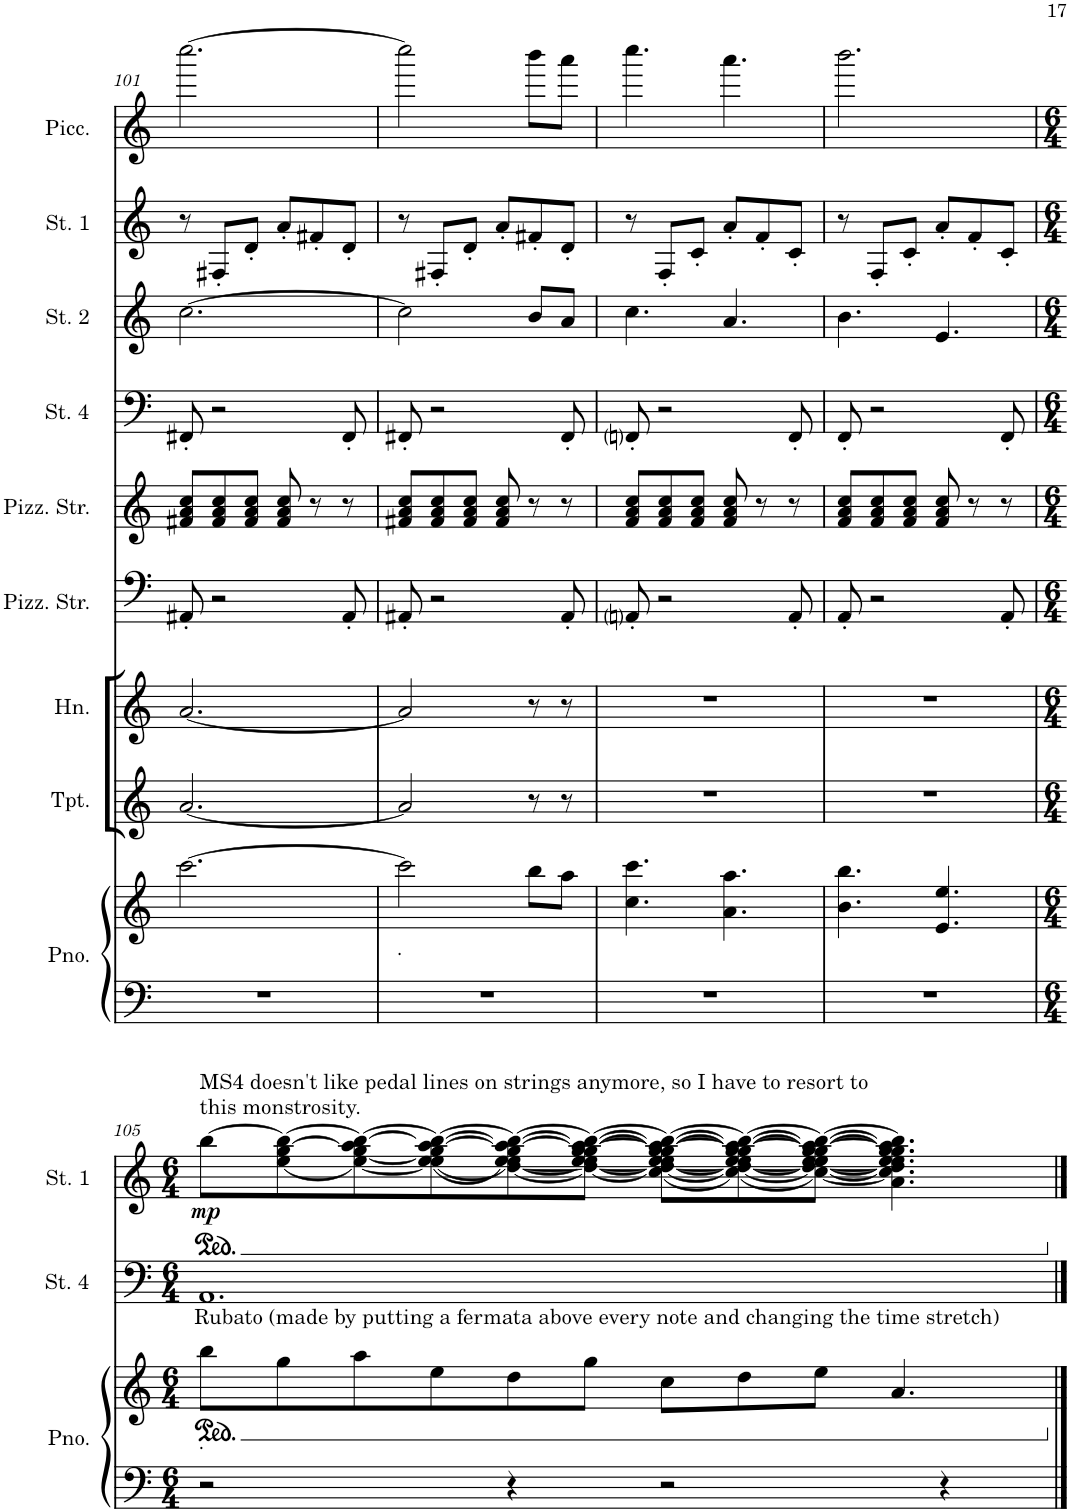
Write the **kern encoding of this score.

**kern	**kern	**kern	**kern	**kern	**kern	**kern	**kern	**dynam	**kern
*part9	*part8	*part7	*part6	*part5	*part4	*part3	*part2	*part2	*part1
*staff9	*staff8	*staff7	*staff6	*staff5	*staff4	*staff3	*staff2	*staff2	*staff1
*I"Piano	*I"Trumpet	*I"Horn	*I"Pizzicato Strings	*I"Pizzicato Strings	*I"Strings 4	*I"Strings 2	*I"Strings 1	*	*I"Piccolo
*I'Pno.	*I'Tpt.	*I'Hn.	*I'Pizz. Str.	*I'Pizz. Str.	*I'St. 4	*I'St. 2	*I'St. 1	*	*I'Picc.
!!LO:PB:g=z
*clefG2	*clefG2	*clefG2	*clefF5	*clefG2	*clefF4	*clefG2	*clefG2	*	*clefG2
*	*Trd1c2	*Trd7c12	*	*	*	*	*	*	*Trd-7c-12
*k[]	*k[]	*k[]	*k[]	*k[]	*k[]	*k[]	*k[]	*	*k[]
*M6/8	*M6/8	*M6/8	*M6/8	*M6/8	*M6/8	*M6/8	*M6/8	*	*M6/8
=101	=101	=101	=101	=101	=101	=101	=101	=101	=101
[2.ccc\	[2.a/	[2.a/	8FF#X'/	8f#X/ 8a/ 8cc/L	8FF#X'/	[2.cc\	8r	.	[2.cccc\
.	.	.	2r	8f#/ 8a/ 8cc/	2r	.	8F#X'/L	.	.
.	.	.	.	8f#/ 8a/ 8cc/J	.	.	8d'/J	.	.
.	.	.	.	8f#/ 8a/ 8cc/	.	.	8a'/L	.	.
.	.	.	.	8r	.	.	8f#X'/	.	.
.	.	.	8FF#'/	8r	8FF#'/	.	8d'/J	.	.
=102	=102	=102	=102	=102	=102	=102	=102	=102	=102
2ccc\]	2a/]	2a/]	8FF#X'/	8f#X/ 8a/ 8cc/L	8FF#X'/	2cc\]	8r	.	2cccc\]
.	.	.	2r	8f#/ 8a/ 8cc/	2r	.	8F#X'/L	.	.
.	.	.	.	8f#/ 8a/ 8cc/J	.	.	8d'/J	.	.
.	.	.	.	8f#/ 8a/ 8cc/	.	.	8a'/L	.	.
8bb\L	8r	8r	.	8r	.	8b/L	8f#X'/	.	8bbb\L
8aa\J	8r	8r	8FF#'/	8r	8FF#'/	8a/J	8d'/J	.	8aaa\J
=103	=103	=103	=103	=103	=103	=103	=103	=103	=103
4.cc\ 4.ccc\	2.r	2.r	8FFni'/	8f/ 8a/ 8cc/L	8FFni'/	4.cc\	8r	.	4.cccc\
.	.	.	2r	8f/ 8a/ 8cc/	2r	.	8F'/L	.	.
.	.	.	.	8f/ 8a/ 8cc/J	.	.	8c'/J	.	.
4.a\ 4.aa\	.	.	.	8f/ 8a/ 8cc/	.	4.a/	8a'/L	.	4.aaa\
.	.	.	.	8r	.	.	8f'/	.	.
.	.	.	8FF'/	8r	8FF'/	.	8c'/J	.	.
=104	=104	=104	=104	=104	=104	=104	=104	=104	=104
4.b\ 4.bb\	2.r	2.r	8FF'/	8f/ 8a/ 8cc/L	8FF'/	4.b\	8r	.	2.bbb\
.	.	.	2r	8f/ 8a/ 8cc/	2r	.	8F'/L	.	.
.	.	.	.	8f/ 8a/ 8cc/J	.	.	8c'/J	.	.
4.e/ 4.ee/	.	.	.	8f/ 8a/ 8cc/	.	4.e/	8a'/L	.	.
.	.	.	.	8r	.	.	8f'/	.	.
.	.	.	8FF'/	8r	8FF'/	.	8c'/J	.	.
!!LO:LB:g=z
=105	=105	=105	=105	=105	=105	=105	=105	=105	=105
*M6/4	*M6/4	*M6/4	*M6/4	*M6/4	*M6/4	*M6/4	*M6/4	*	*M6/4
*ped	*	*	*	*	*	*	*	*	*
*	*	*	*	*	*	*	*ped	*	*
!	!	!	!	!	!	!	!LO:TX:a:t=MS4 doesn't like pedal lines on strings anymore, so I have to resort to	!	!
!	!	!	!	!	!	!	!LO:TX:a:t=this monstrosity.	!	!
!LO:TX:a:t=Rubato (made by putting a fermata above every note and changing the time stretch)	!	!	!	!	!	!	!	!	!
!	!	!	!	!	!	!	!	!LO:DY:b	!
8bb;<\L	1.r	1.r	1.r	2r	1.AA	1.r	[8bb\L	mp	1.r
8gg;<\	.	.	.	.	.	.	[8ee\ [8gg\ 8bb\_	.	.
8aa;<\	.	.	.	.	.	.	8ee\_ 8gg\_ [8aa\ 8bb\_	.	.
8ee;<\	.	.	.	.	.	.	8ee\_ [8ee\ 8gg\_ 8aa\_ 8bb\_	.	.
8dd;<\	.	.	.	4r	.	.	[8dd\ 8ee\_ 8ee\_ 8gg\_ 8aa\_ 8bb\_	.	.
8gg;<\J	.	.	.	.	.	.	8dd\_ 8ee\_ 8ee\_ 8gg\_ [8gg\ 8aa\_ 8bb\_J	.	.
8cc;<\L	.	.	.	2r	.	.	[8cc\ 8dd\_ 8ee\_ 8ee\_ 8gg\_ 8gg\_ 8aa\_ 8bb\_L	.	.
8dd;<\	.	.	.	.	.	.	8cc\_ 8dd\_ 8ee\_ 8ee\_ 8gg\_ 8gg\_ 8aa\_ 8bb\_	.	.
8ee;<\J	.	.	.	.	.	.	8cc\_ 8dd\_ 8ee\_ 8ee\_ 8ee\ 8gg\_ 8gg\_ 8aa\_ 8bb\_J	.	.
4.a;</	.	.	.	.	.	.	4.a\ 4.cc\] 4.dd\] 4.ee\] 4.ee\] 4.gg\] 4.gg\] 4.aa\] 4.bb\]	.	.
.	.	.	.	4r	.	.	.	.	.
*Xped	*	*	*	*	*	*	*	*	*
*	*	*	*	*	*	*	*Xped	*	*
==	==	==	==	==	==	==	==	==	==
*-	*-	*-	*-	*-	*-	*-	*-	*-	*-
